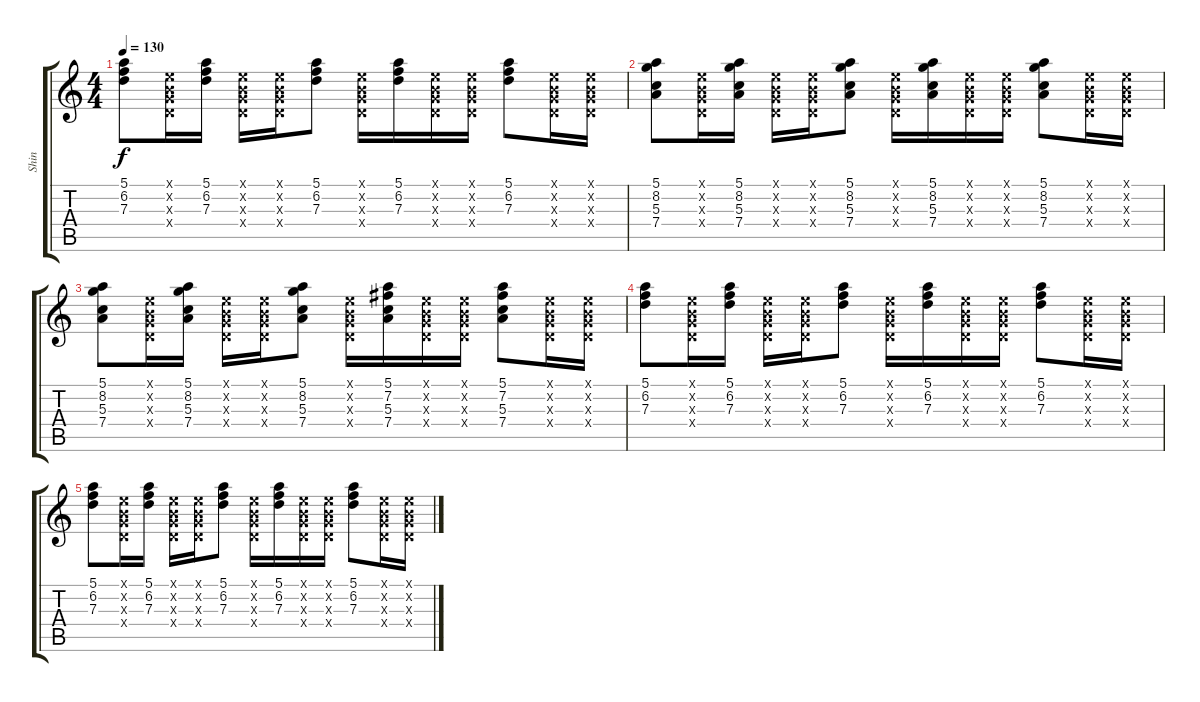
\track ("Shin" "Shin") {instrument overdrivenguitar}
\staff {score tabs}
\tuning (E4 B3 G3 D3 A2 E2) {hide}
\ts (4 4)
\tempo 130
\clef g2
\ks c
(5.1 6.2 7.3).8{dy f} (0.1{x} 0.2{x} 0.3{x} 0.4{x}).16 (5.1 6.2 7.3).16 (0.1{x} 0.2{x} 0.3{x} 0.4{x}).16 (0.1{x} 0.2{x} 0.3{x} 0.4{x}).16 (5.1 6.2 7.3).8 (0.1{x} 0.2{x} 0.3{x} 0.4{x}).16 (5.1 6.2 7.3).16 (0.1{x} 0.2{x} 0.3{x} 0.4{x}).16 (0.1{x} 0.2{x} 0.3{x} 0.4{x}).16 (5.1 6.2 7.3).8 (0.1{x} 0.2{x} 0.3{x} 0.4{x}).16 (0.1{x} 0.2{x} 0.3{x} 0.4{x}).16 |
(5.1 8.2 5.3 7.4).8 (0.1{x} 0.2{x} 0.3{x} 0.4{x}).16 (5.1 8.2 5.3 7.4).16 (0.1{x} 0.2{x} 0.3{x} 0.4{x}).16 (0.1{x} 0.2{x} 0.3{x} 0.4{x}).16 (5.1 8.2 5.3 7.4).8 (0.1{x} 0.2{x} 0.3{x} 0.4{x}).16 (5.1 8.2 5.3 7.4).16 (0.1{x} 0.2{x} 0.3{x} 0.4{x}).16 (0.1{x} 0.2{x} 0.3{x} 0.4{x}).16 (5.1 8.2 5.3 7.4).8 (0.1{x} 0.2{x} 0.3{x} 0.4{x}).16 (0.1{x} 0.2{x} 0.3{x} 0.4{x}).16 |
(5.1 8.2 5.3 7.4).8 (0.1{x} 0.2{x} 0.3{x} 0.4{x}).16 (5.1 8.2 5.3 7.4).16 (0.1{x} 0.2{x} 0.3{x} 0.4{x}).16 (0.1{x} 0.2{x} 0.3{x} 0.4{x}).16 (5.1 8.2 5.3 7.4).8 (0.1{x} 0.2{x} 0.3{x} 0.4{x}).16 (5.1 7.2 5.3 7.4).16 (0.1{x} 0.2{x} 0.3{x} 0.4{x}).16 (0.1{x} 0.2{x} 0.3{x} 0.4{x}).16 (5.1 7.2 5.3 7.4).8 (0.1{x} 0.2{x} 0.3{x} 0.4{x}).16 (0.1{x} 0.2{x} 0.3{x} 0.4{x}).16 |
(5.1 6.2 7.3).8 (0.1{x} 0.2{x} 0.3{x} 0.4{x}).16 (5.1 6.2 7.3).16 (0.1{x} 0.2{x} 0.3{x} 0.4{x}).16 (0.1{x} 0.2{x} 0.3{x} 0.4{x}).16 (5.1 6.2 7.3).8 (0.1{x} 0.2{x} 0.3{x} 0.4{x}).16 (5.1 6.2 7.3).16 (0.1{x} 0.2{x} 0.3{x} 0.4{x}).16 (0.1{x} 0.2{x} 0.3{x} 0.4{x}).16 (5.1 6.2 7.3).8 (0.1{x} 0.2{x} 0.3{x} 0.4{x}).16 (0.1{x} 0.2{x} 0.3{x} 0.4{x}).16 |
(5.1 6.2 7.3).8 (0.1{x} 0.2{x} 0.3{x} 0.4{x}).16 (5.1 6.2 7.3).16 (0.1{x} 0.2{x} 0.3{x} 0.4{x}).16 (0.1{x} 0.2{x} 0.3{x} 0.4{x}).16 (5.1 6.2 7.3).8 (0.1{x} 0.2{x} 0.3{x} 0.4{x}).16 (5.1 6.2 7.3).16 (0.1{x} 0.2{x} 0.3{x} 0.4{x}).16 (0.1{x} 0.2{x} 0.3{x} 0.4{x}).16 (5.1 6.2 7.3).8 (0.1{x} 0.2{x} 0.3{x} 0.4{x}).16 (0.1{x} 0.2{x} 0.3{x} 0.4{x}).16
